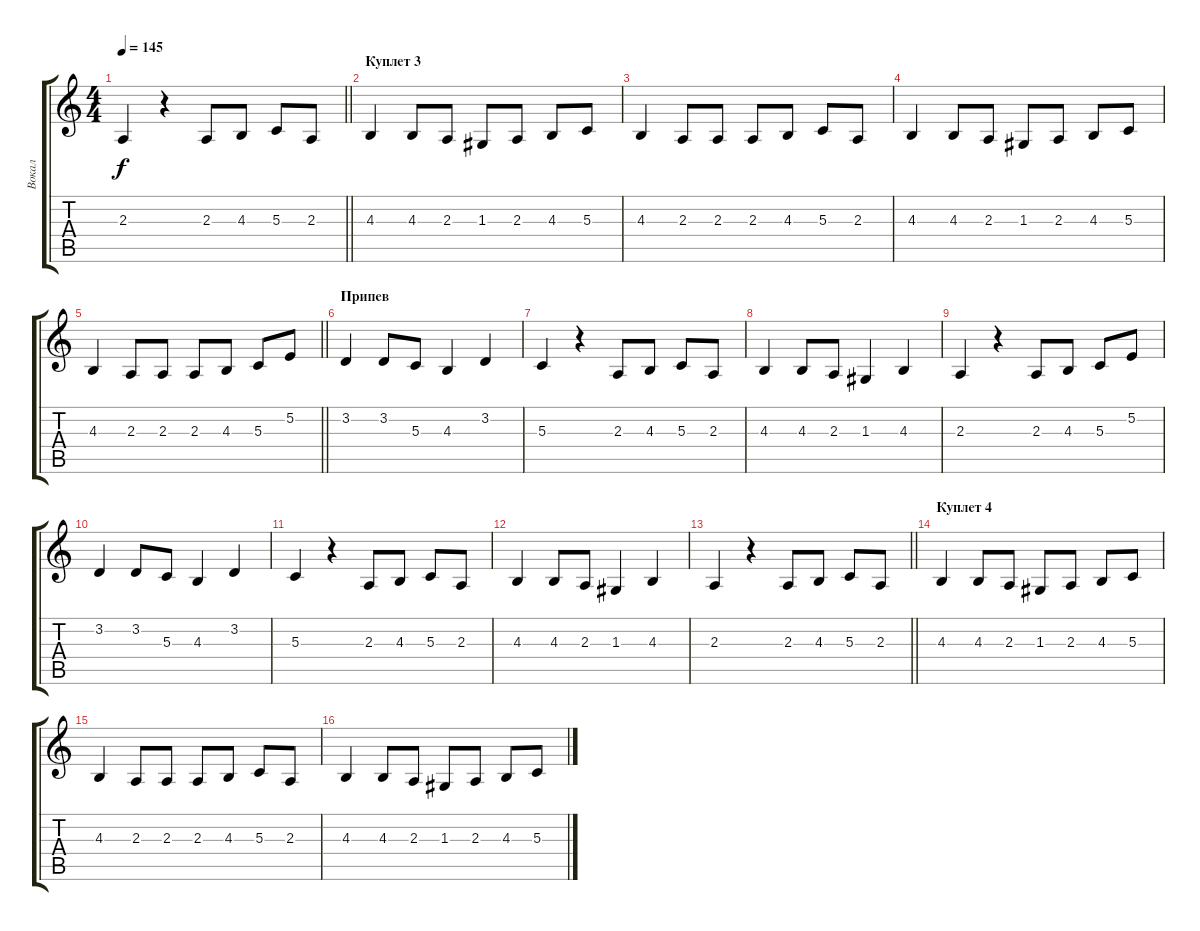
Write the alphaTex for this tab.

\track ("Вокал" "Вокал") {instrument tenorsax}
\staff {score tabs}
\tuning (E4 B3 G3 D3 A2 E2) {hide}
\ts (4 4)
\tempo 145
\clef g2
\barLineRight lightlight
\ks c
2.3.4{dy f} r.4 2.3.8 4.3.8 5.3.8 2.3.8 |
\section ("" "Куплет 3")
4.3.4 4.3.8 2.3.8 1.3.8 2.3.8 4.3.8 5.3.8 |
4.3.4 2.3.8 2.3.8 2.3.8 4.3.8 5.3.8 2.3.8 |
4.3.4 4.3.8 2.3.8 1.3.8 2.3.8 4.3.8 5.3.8 |
\barLineRight lightlight
4.3.4 2.3.8 2.3.8 2.3.8 4.3.8 5.3.8 5.2.8 |
\section ("" "Припев")
3.2.4 3.2.8 5.3.8 4.3.4 3.2.4 |
5.3.4 r.4 2.3.8 4.3.8 5.3.8 2.3.8 |
4.3.4 4.3.8 2.3.8 1.3.4 4.3.4 |
2.3.4 r.4 2.3.8 4.3.8 5.3.8 5.2.8 |
3.2.4 3.2.8 5.3.8 4.3.4 3.2.4 |
5.3.4 r.4 2.3.8 4.3.8 5.3.8 2.3.8 |
4.3.4 4.3.8 2.3.8 1.3.4 4.3.4 |
\barLineRight lightlight
2.3.4 r.4 2.3.8 4.3.8 5.3.8 2.3.8 |
\section ("" "Куплет 4")
4.3.4 4.3.8 2.3.8 1.3.8 2.3.8 4.3.8 5.3.8 |
4.3.4 2.3.8 2.3.8 2.3.8 4.3.8 5.3.8 2.3.8 |
4.3.4 4.3.8 2.3.8 1.3.8 2.3.8 4.3.8 5.3.8
